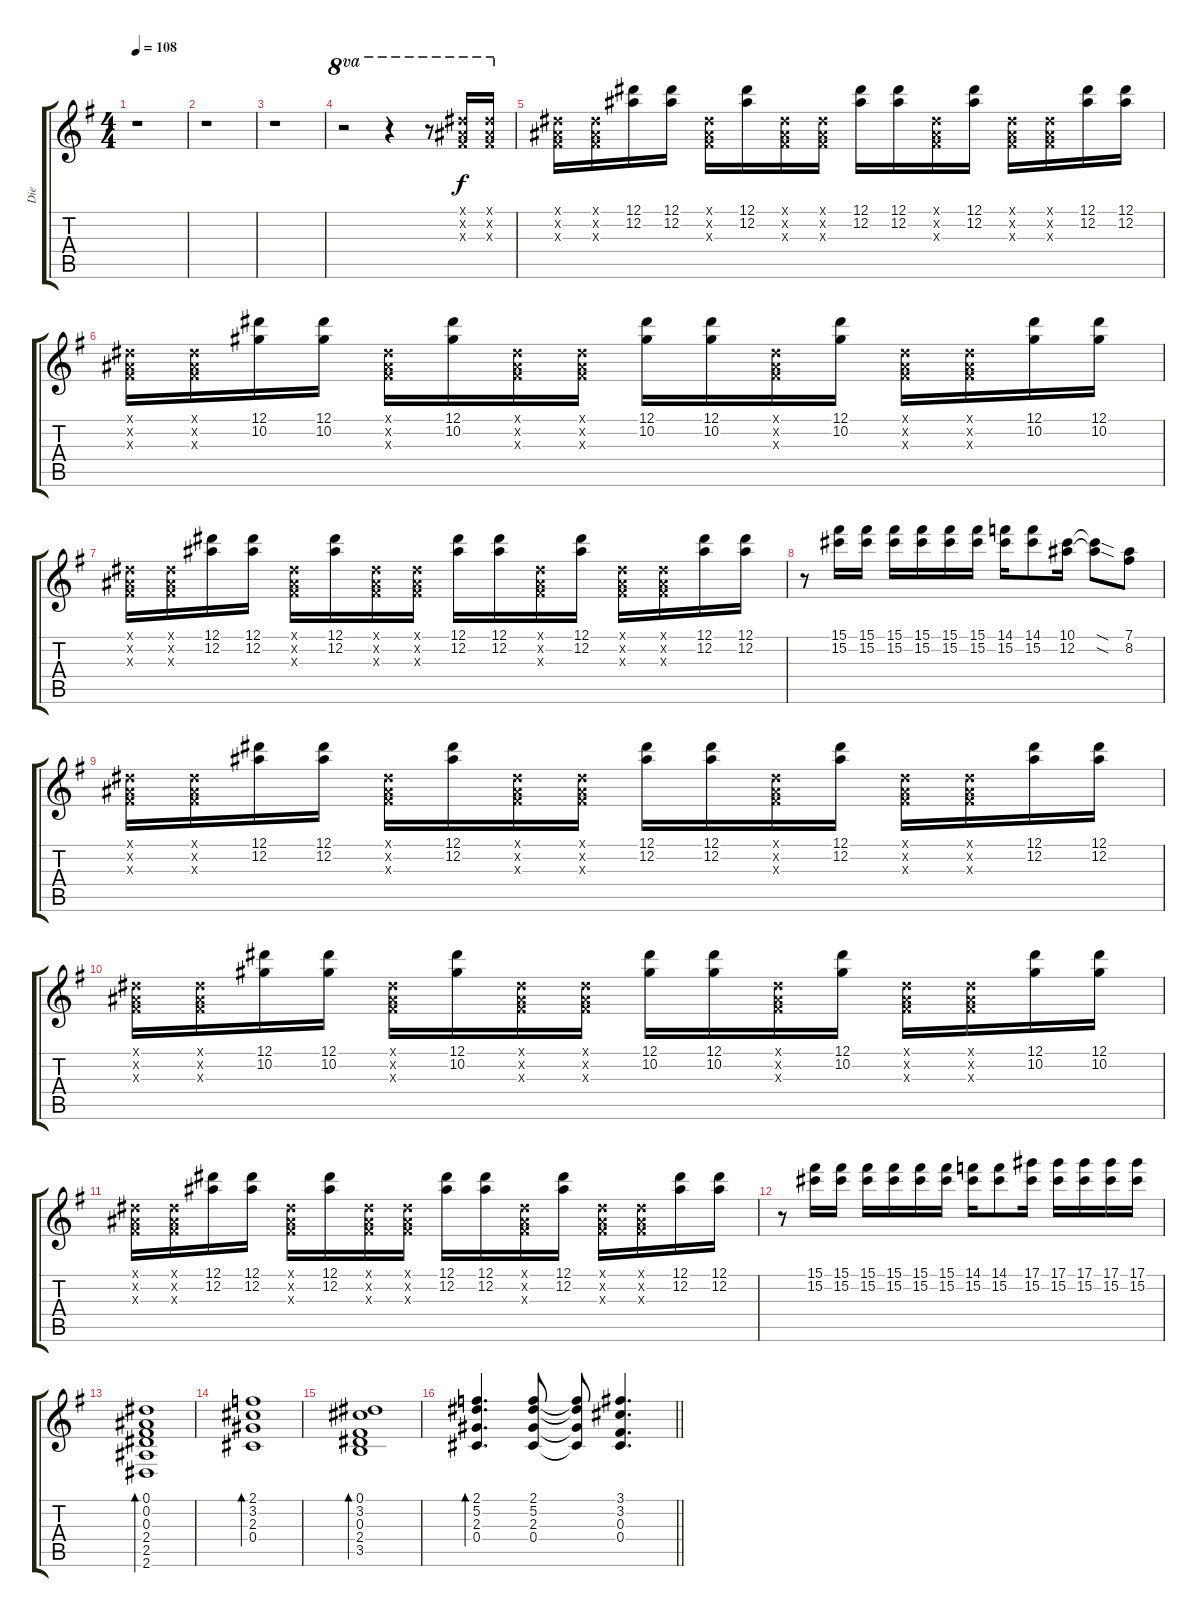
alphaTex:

\track ("Die" "Die") {instrument overdrivenguitar}
\staff {score tabs}
\tuning (Eb4 Bb3 Gb3 Db3 Ab2 Db2) {hide}
\ts (4 4)
\tempo 108
\clef g2
\ks g
r.1{dy f} |
r.1 |
r.1 |
r.2{ot 8va} r.4{ot 8va} r.8{ot 8va} (12.1{x} 12.2{x} 12.3{x}).16{ot 8va} (12.1{x} 12.2{x} 12.3{x}).16{ot 8va} |
(0.1{x} 0.2{x} 0.3{x}).16 (0.1{x} 0.2{x} 0.3{x}).16 (12.1 12.2).16 (12.1 12.2).16 (0.1{x} 0.2{x} 0.3{x}).16 (12.1 12.2).16 (0.1{x} 0.2{x} 0.3{x}).16 (0.1{x} 0.2{x} 0.3{x}).16 (12.1 12.2).16 (12.1 12.2).16 (0.1{x} 0.2{x} 0.3{x}).16 (12.1 12.2).16 (0.1{x} 0.2{x} 0.3{x}).16 (0.1{x} 0.2{x} 0.3{x}).16 (12.1 12.2).16 (12.1 12.2).16 |
(0.1{x} 0.2{x} 0.3{x}).16 (0.1{x} 0.2{x} 0.3{x}).16 (12.1 10.2).16 (12.1 10.2).16 (0.1{x} 0.2{x} 0.3{x}).16 (12.1 10.2).16 (0.1{x} 0.2{x} 0.3{x}).16 (0.1{x} 0.2{x} 0.3{x}).16 (12.1 10.2).16 (12.1 10.2).16 (0.1{x} 0.2{x} 0.3{x}).16 (12.1 10.2).16 (0.1{x} 0.2{x} 0.3{x}).16 (0.1{x} 0.2{x} 0.3{x}).16 (12.1 10.2).16 (12.1 10.2).16 |
(0.1{x} 0.2{x} 0.3{x}).16 (0.1{x} 0.2{x} 0.3{x}).16 (12.1 12.2).16 (12.1 12.2).16 (0.1{x} 0.2{x} 0.3{x}).16 (12.1 12.2).16 (0.1{x} 0.2{x} 0.3{x}).16 (0.1{x} 0.2{x} 0.3{x}).16 (12.1 12.2).16 (12.1 12.2).16 (0.1{x} 0.2{x} 0.3{x}).16 (12.1 12.2).16 (0.1{x} 0.2{x} 0.3{x}).16 (0.1{x} 0.2{x} 0.3{x}).16 (12.1 12.2).16 (12.1 12.2).16 |
r.8 (15.1 15.2).16 (15.1 15.2).16 (15.1 15.2).16 (15.1 15.2).16 (15.1 15.2).16 (15.1 15.2).16 (14.1 15.2).16 (14.1 15.2).8 (10.1 12.2).16 (10.1{sod t} 12.2{sod t}).8 (7.1 8.2).8 |
(0.1{x} 0.2{x} 0.3{x}).16 (0.1{x} 0.2{x} 0.3{x}).16 (12.1 12.2).16 (12.1 12.2).16 (0.1{x} 0.2{x} 0.3{x}).16 (12.1 12.2).16 (0.1{x} 0.2{x} 0.3{x}).16 (0.1{x} 0.2{x} 0.3{x}).16 (12.1 12.2).16 (12.1 12.2).16 (0.1{x} 0.2{x} 0.3{x}).16 (12.1 12.2).16 (0.1{x} 0.2{x} 0.3{x}).16 (0.1{x} 0.2{x} 0.3{x}).16 (12.1 12.2).16 (12.1 12.2).16 |
(0.1{x} 0.2{x} 0.3{x}).16 (0.1{x} 0.2{x} 0.3{x}).16 (12.1 10.2).16 (12.1 10.2).16 (0.1{x} 0.2{x} 0.3{x}).16 (12.1 10.2).16 (0.1{x} 0.2{x} 0.3{x}).16 (0.1{x} 0.2{x} 0.3{x}).16 (12.1 10.2).16 (12.1 10.2).16 (0.1{x} 0.2{x} 0.3{x}).16 (12.1 10.2).16 (0.1{x} 0.2{x} 0.3{x}).16 (0.1{x} 0.2{x} 0.3{x}).16 (12.1 10.2).16 (12.1 10.2).16 |
(0.1{x} 0.2{x} 0.3{x}).16 (0.1{x} 0.2{x} 0.3{x}).16 (12.1 12.2).16 (12.1 12.2).16 (0.1{x} 0.2{x} 0.3{x}).16 (12.1 12.2).16 (0.1{x} 0.2{x} 0.3{x}).16 (0.1{x} 0.2{x} 0.3{x}).16 (12.1 12.2).16 (12.1 12.2).16 (0.1{x} 0.2{x} 0.3{x}).16 (12.1 12.2).16 (0.1{x} 0.2{x} 0.3{x}).16 (0.1{x} 0.2{x} 0.3{x}).16 (12.1 12.2).16 (12.1 12.2).16 |
r.8 (15.1 15.2).16 (15.1 15.2).16 (15.1 15.2).16 (15.1 15.2).16 (15.1 15.2).16 (15.1 15.2).16 (14.1 15.2).16 (14.1 15.2).8 (17.1 15.2).16 (17.1 15.2).16 (17.1 15.2).16 (17.1 15.2).16 (17.1 15.2).16 |
(0.1 0.2 0.3 2.4 2.5 2.6).1{bd 120} |
(2.1 3.2 2.3 0.4).1{bd 120} |
(0.1 3.2 0.3 2.4 3.5).1{bd 120} |
\barLineRight lightlight
(2.1 5.2 2.3 0.4).4{d bd 120} (2.1 5.2 2.3 0.4).8 (2.1{t} 5.2{t} 2.3{t} 0.4{t}).8 (3.1 3.2 0.3 0.4).4{d}
